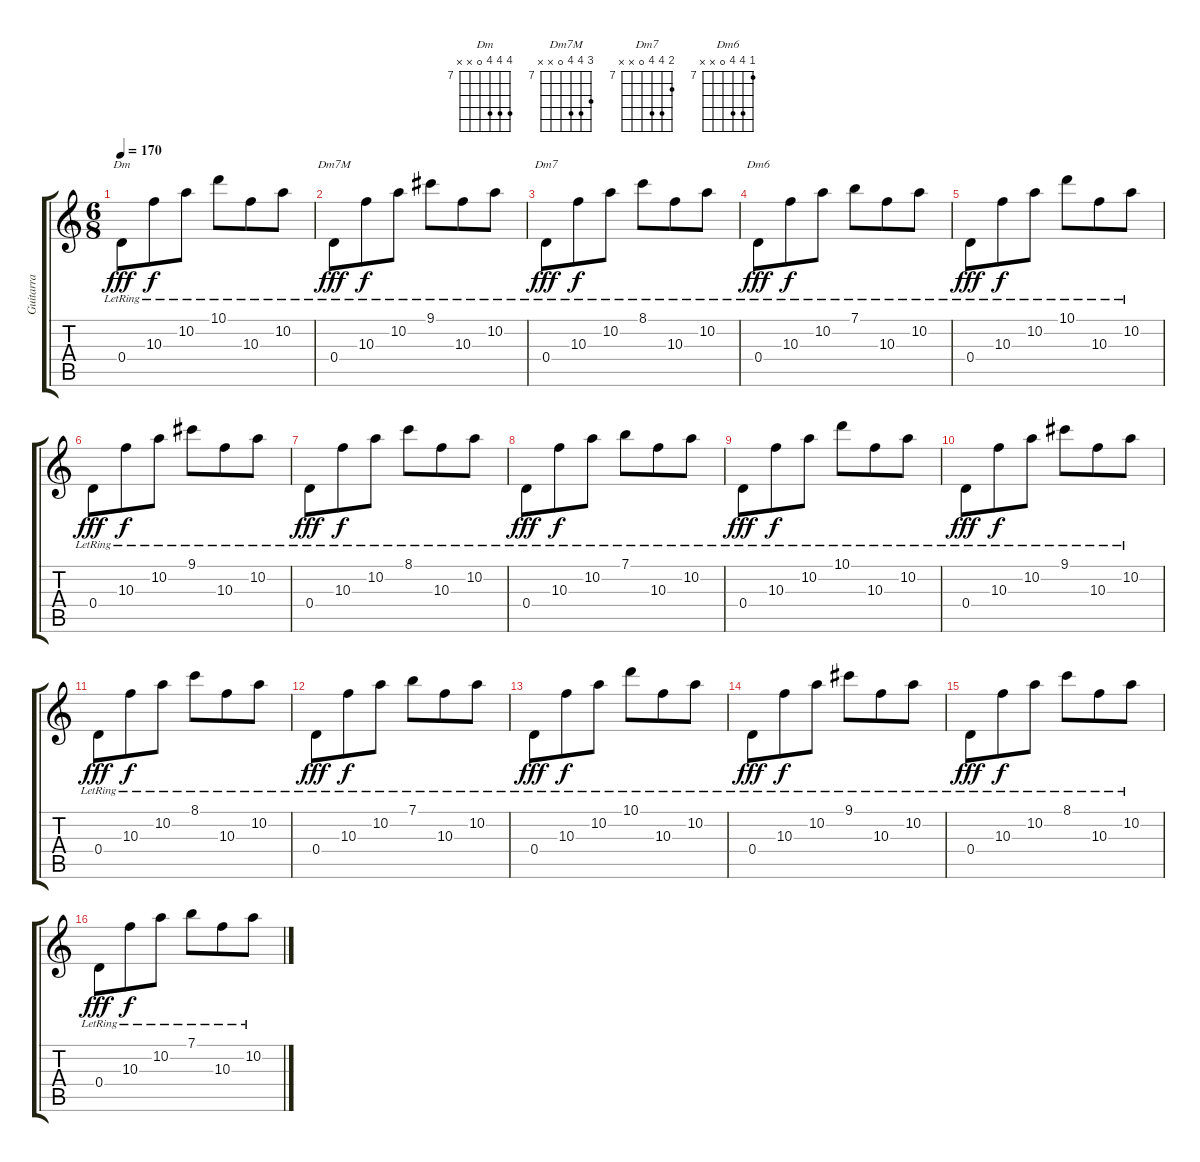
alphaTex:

\track ("Guitarra" "Guitarra") {instrument acousticguitarsteel}
\staff {score tabs}
\tuning (E4 B3 G3 D3 A2 E2) {hide}
\chord ("Dm" 10 10 10 0 x x) {firstfret 7}
\chord ("Dm7M" 9 10 10 0 x x) {firstfret 7}
\chord ("Dm7" 8 10 10 0 x x) {firstfret 7}
\chord ("Dm6" 7 10 10 0 x x) {firstfret 7}
\ts (6 8)
\tempo 170
\clef g2
\ks c
0.4{lr}.8{ch "Dm" dy fff instrument acousticguitarsteel} 10.3{lr}.8{dy f} 10.2{lr}.8 10.1{lr}.8 10.3{lr}.8 10.2{lr}.8 |
0.4{lr}.8{ch "Dm7M" dy fff} 10.3{lr}.8{dy f} 10.2{lr}.8 9.1{lr}.8 10.3{lr}.8 10.2{lr}.8 |
0.4{lr}.8{ch "Dm7" dy fff} 10.3{lr}.8{dy f} 10.2{lr}.8 8.1{lr}.8 10.3{lr}.8 10.2{lr}.8 |
0.4{lr}.8{ch "Dm6" dy fff} 10.3{lr}.8{dy f} 10.2{lr}.8 7.1{lr}.8 10.3{lr}.8 10.2{lr}.8 |
0.4{lr}.8{dy fff} 10.3{lr}.8{dy f} 10.2{lr}.8 10.1{lr}.8 10.3{lr}.8 10.2{lr}.8 |
0.4{lr}.8{dy fff} 10.3{lr}.8{dy f} 10.2{lr}.8 9.1{lr}.8 10.3{lr}.8 10.2{lr}.8 |
0.4{lr}.8{dy fff} 10.3{lr}.8{dy f} 10.2{lr}.8 8.1{lr}.8 10.3{lr}.8 10.2{lr}.8 |
0.4{lr}.8{dy fff} 10.3{lr}.8{dy f} 10.2{lr}.8 7.1{lr}.8 10.3{lr}.8 10.2{lr}.8 |
0.4{lr}.8{dy fff} 10.3{lr}.8{dy f} 10.2{lr}.8 10.1{lr}.8 10.3{lr}.8 10.2{lr}.8 |
0.4{lr}.8{dy fff} 10.3{lr}.8{dy f} 10.2{lr}.8 9.1{lr}.8 10.3{lr}.8 10.2{lr}.8 |
0.4{lr}.8{dy fff} 10.3{lr}.8{dy f} 10.2{lr}.8 8.1{lr}.8 10.3{lr}.8 10.2{lr}.8 |
0.4{lr}.8{dy fff} 10.3{lr}.8{dy f} 10.2{lr}.8 7.1{lr}.8 10.3{lr}.8 10.2{lr}.8 |
0.4{lr}.8{dy fff} 10.3{lr}.8{dy f} 10.2{lr}.8 10.1{lr}.8 10.3{lr}.8 10.2{lr}.8 |
0.4{lr}.8{dy fff} 10.3{lr}.8{dy f} 10.2{lr}.8 9.1{lr}.8 10.3{lr}.8 10.2{lr}.8 |
0.4{lr}.8{dy fff} 10.3{lr}.8{dy f} 10.2{lr}.8 8.1{lr}.8 10.3{lr}.8 10.2{lr}.8 |
0.4{lr}.8{dy fff} 10.3{lr}.8{dy f} 10.2{lr}.8 7.1{lr}.8 10.3{lr}.8 10.2{lr}.8
